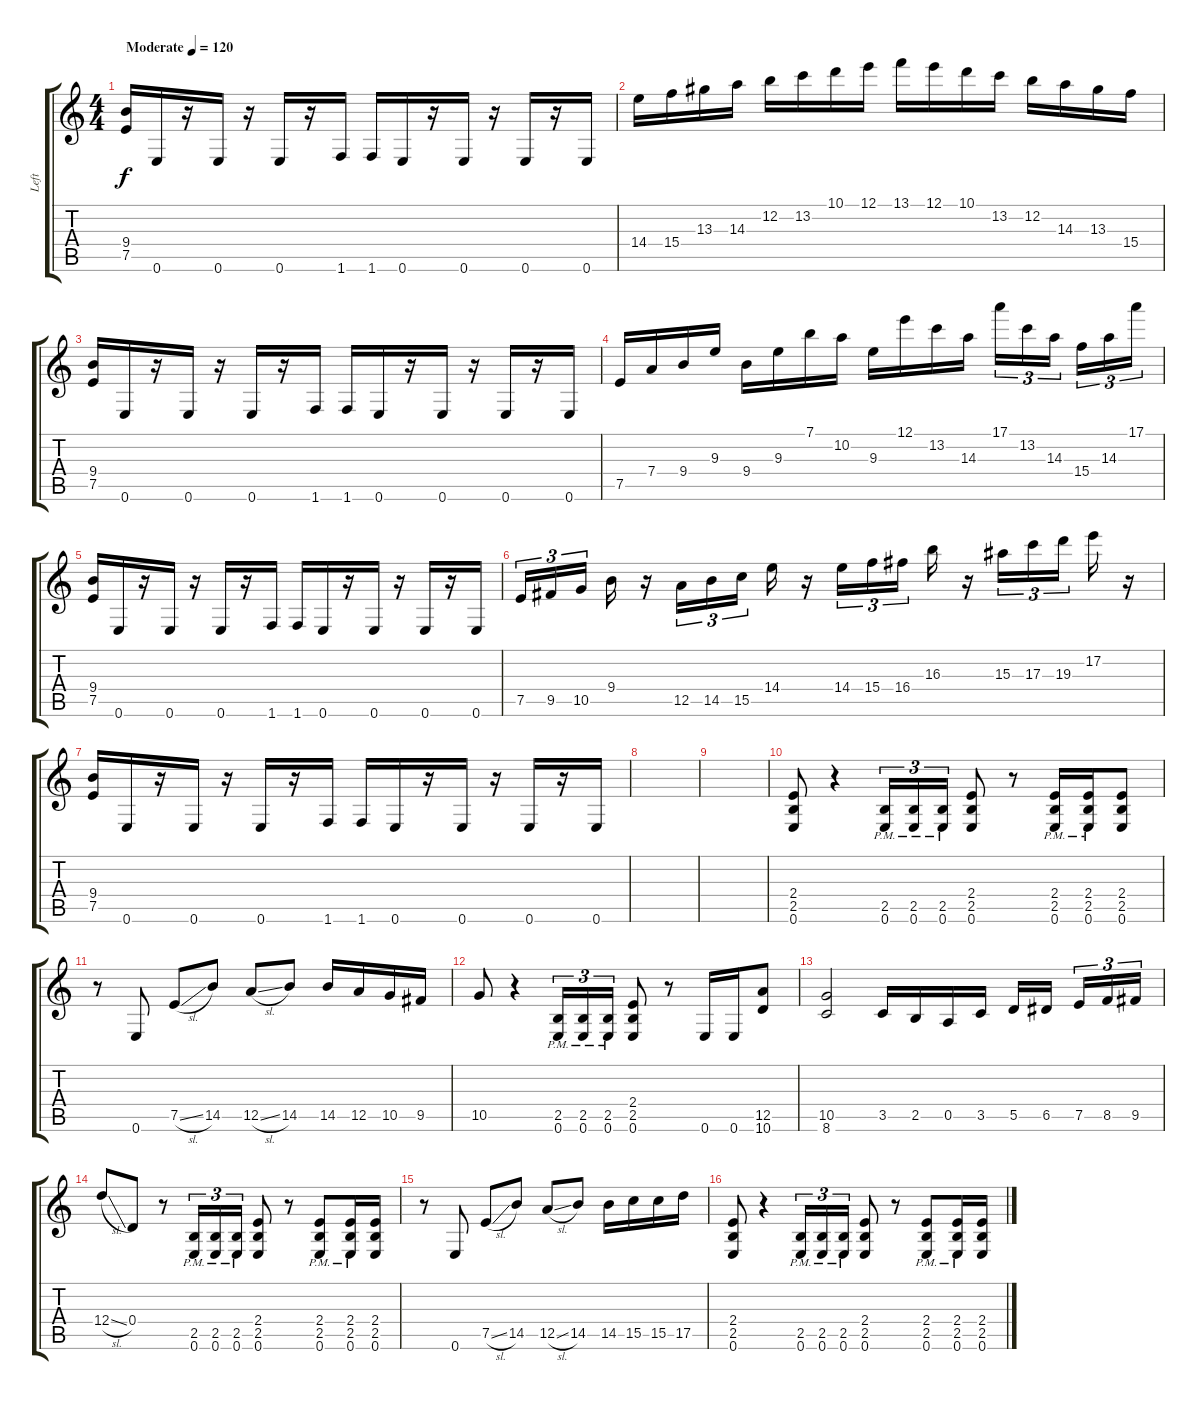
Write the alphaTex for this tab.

\track ("Left" "Left") {instrument acousticguitarsteel}
\staff {score tabs}
\tuning (E4 B3 G3 D3 A2 E2) {hide}
\ts (4 4)
\tempo (120 "Moderate")
\clef g2
\ks c
(9.4 7.5).16{dy f instrument acousticguitarsteel} 0.6.16 r.16 0.6.16 r.16 0.6.16 r.16 1.6.16 1.6.16 0.6.16 r.16 0.6.16 r.16 0.6.16 r.16 0.6.16 |
14.4.16 15.4.16 13.3.16 14.3.16 12.2.16 13.2.16 10.1.16 12.1.16 13.1.16 12.1.16 10.1.16 13.2.16 12.2.16 14.3.16 13.3.16 15.4.16 |
(9.4 7.5).16 0.6.16 r.16 0.6.16 r.16 0.6.16 r.16 1.6.16 1.6.16 0.6.16 r.16 0.6.16 r.16 0.6.16 r.16 0.6.16 |
7.5.16 7.4.16 9.4.16 9.3.16 9.4.16 9.3.16 7.1.16 10.2.16 9.3.16 12.1.16 13.2.16 14.3.16 17.1.16{tu (3 2)} 13.2.16{tu (3 2)} 14.3.16{tu (3 2) beam splitsecondary} 15.4.16{tu (3 2)} 14.3.16{tu (3 2)} 17.1.16{tu (3 2)} |
(9.4 7.5).16 0.6.16 r.16 0.6.16 r.16 0.6.16 r.16 1.6.16 1.6.16 0.6.16 r.16 0.6.16 r.16 0.6.16 r.16 0.6.16 |
7.5.16{tu (3 2)} 9.5.16{tu (3 2)} 10.5.16{tu (3 2) beam splitsecondary} 9.4.16 r.16 12.5.16{tu (3 2)} 14.5.16{tu (3 2)} 15.5.16{tu (3 2) beam splitsecondary} 14.4.16 r.16 14.4.16{tu (3 2)} 15.4.16{tu (3 2)} 16.4.16{tu (3 2) beam splitsecondary} 16.3.16 r.16 15.3.16{tu (3 2)} 17.3.16{tu (3 2)} 19.3.16{tu (3 2) beam splitsecondary} 17.2.16 r.16 |
(9.4 7.5).16 0.6.16 r.16 0.6.16 r.16 0.6.16 r.16 1.6.16 1.6.16 0.6.16 r.16 0.6.16 r.16 0.6.16 r.16 0.6.16 |
|
|
(2.4 2.5 0.6).8 r.4 (2.5{pm} 0.6).16{tu (3 2)} (2.5{pm} 0.6).16{tu (3 2)} (2.5{pm} 0.6).16{tu (3 2)} (2.4 2.5 0.6).8 r.8 (2.4 2.5 0.6{pm}).16 (2.4 2.5{pm} 0.6).16 (2.4 2.5 0.6).8 |
r.8 0.6.8 7.5{sl}.8 14.5.8 12.5{sl}.8 14.5.8 14.5.16 12.5.16 10.5.16 9.5.16 |
10.5.8 r.4 (2.5{pm} 0.6).16{tu (3 2)} (2.5{pm} 0.6).16{tu (3 2)} (2.5{pm} 0.6).16{tu (3 2)} (2.4 2.5 0.6).8 r.8 0.6.16 0.6.16 (12.5 10.6).8 |
(10.5 8.6).2 3.5.16 2.5.16 0.5.16 3.5.16 5.5.16 6.5.16{beam splitsecondary} 7.5.16{tu (3 2)} 8.5.16{tu (3 2)} 9.5.16{tu (3 2)} |
12.4{sl}.8 0.4.8 r.8 (2.5{pm} 0.6).16{tu (3 2)} (2.5{pm} 0.6).16{tu (3 2)} (2.5{pm} 0.6).16{tu (3 2)} (2.4 2.5 0.6).8 r.8 (2.4 2.5 0.6{pm}).8 (2.4 2.5{pm} 0.6).16 (2.4 2.5 0.6).16 |
r.8 0.6.8 7.5{sl}.8 14.5.8 12.5{sl}.8 14.5.8 14.5.16 15.5.16 15.5.16 17.5.16 |
(2.4 2.5 0.6).8 r.4 (2.5{pm} 0.6).16{tu (3 2)} (2.5{pm} 0.6).16{tu (3 2)} (2.5{pm} 0.6).16{tu (3 2)} (2.4 2.5 0.6).8 r.8 (2.4 2.5 0.6{pm}).8 (2.4 2.5{pm} 0.6).16 (2.4 2.5 0.6).16
